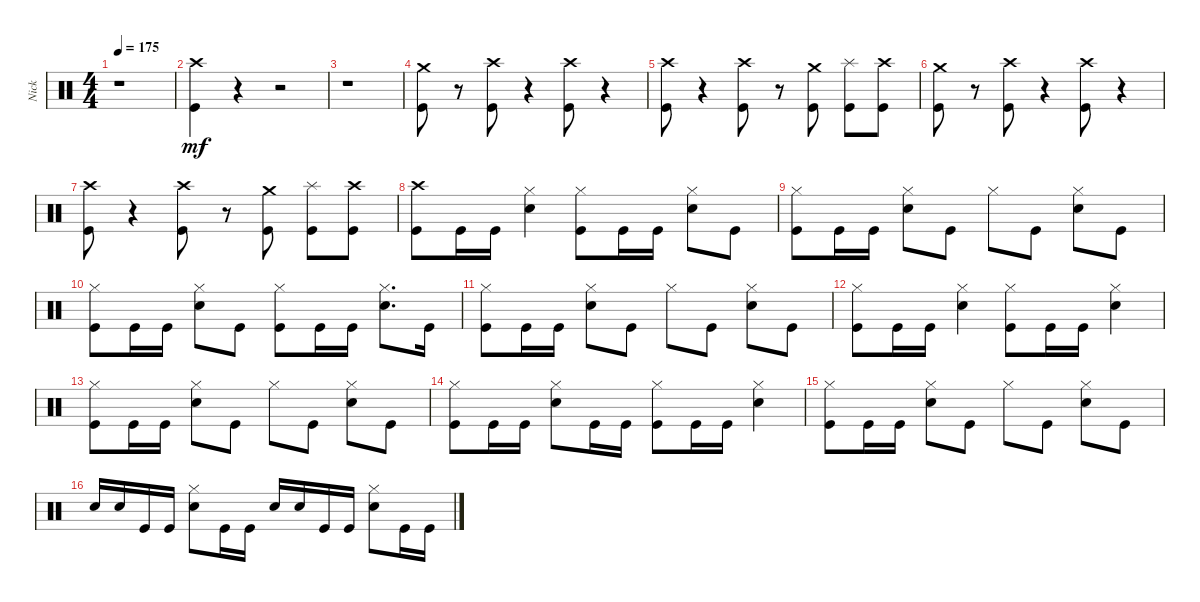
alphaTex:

\track ("Nick" "Nick") {instrument percussion}
\staff {score}
\articulation defaults
\ts (4 4)
\tempo 175
\clef neutral
\ks c
r.1{dy mf} |
("Kick (hit)" "Crash high (hit)").4 r.4 r.2 |
r.1 |
("Kick (hit)" "Crash medium (hit)").8 r.8 ("Kick (hit)" "Crash high (hit)").8 r.4 ("Kick (hit)" "Crash high (hit)").8 r.4 |
("Kick (hit)" "Crash high (hit)").8 r.4 ("Kick (hit)" "Crash high (hit)").8 r.8 ("Kick (hit)" "Crash medium (hit)").8 ("Kick (hit)" "Splash (hit)").8 ("Kick (hit)" "Crash high (hit)").8 |
("Kick (hit)" "Crash medium (hit)").8 r.8 ("Kick (hit)" "Crash high (hit)").8 r.4 ("Kick (hit)" "Crash high (hit)").8 r.4 |
("Kick (hit)" "Crash high (hit)").8 r.4 ("Kick (hit)" "Crash high (hit)").8 r.8 ("Kick (hit)" "Crash medium (hit)").8 ("Kick (hit)" "Splash (hit)").8 ("Kick (hit)" "Crash high (hit)").8 |
("Kick (hit)" "Crash high (hit)").8 "Kick (hit)".16 "Kick (hit)".16 ("Hi-Hat (closed)" "Snare (hit) 2").4 ("Kick (hit)" "Hi-Hat (closed)").8 "Kick (hit)".16 "Kick (hit)".16 ("Hi-Hat (closed)" "Snare (hit) 2").8 "Kick (hit)".8 |
("Kick (hit)" "Hi-Hat (closed)").8 "Kick (hit)".16 "Kick (hit)".16 ("Hi-Hat (closed)" "Snare (hit) 2").8 "Kick (hit)".8 "Hi-Hat (closed)".8 "Kick (hit)".8 ("Hi-Hat (closed)" "Snare (hit) 2").8 "Kick (hit)".8 |
("Kick (hit)" "Hi-Hat (closed)").8 "Kick (hit)".16 "Kick (hit)".16 ("Hi-Hat (closed)" "Snare (hit) 2").8 "Kick (hit)".8 ("Kick (hit)" "Hi-Hat (closed)").8 "Kick (hit)".16 "Kick (hit)".16 ("Hi-Hat (closed)" "Snare (hit) 2").8{d} "Kick (hit)".16 |
("Kick (hit)" "Hi-Hat (closed)").8 "Kick (hit)".16 "Kick (hit)".16 ("Hi-Hat (closed)" "Snare (hit) 2").8 "Kick (hit)".8 "Hi-Hat (closed)".8 "Kick (hit)".8 ("Hi-Hat (closed)" "Snare (hit) 2").8 "Kick (hit)".8 |
("Kick (hit)" "Hi-Hat (closed)").8 "Kick (hit)".16 "Kick (hit)".16 ("Hi-Hat (closed)" "Snare (hit) 2").4 ("Kick (hit)" "Hi-Hat (closed)").8 "Kick (hit)".16 "Kick (hit)".16 ("Hi-Hat (closed)" "Snare (hit) 2").4 |
("Kick (hit)" "Hi-Hat (closed)").8 "Kick (hit)".16 "Kick (hit)".16 ("Hi-Hat (closed)" "Snare (hit) 2").8 "Kick (hit)".8 "Hi-Hat (closed)".8 "Kick (hit)".8 ("Hi-Hat (closed)" "Snare (hit) 2").8 "Kick (hit)".8 |
("Kick (hit)" "Hi-Hat (closed)").8 "Kick (hit)".16 "Kick (hit)".16 ("Hi-Hat (closed)" "Snare (hit) 2").8 "Kick (hit)".16 "Kick (hit)".16 ("Kick (hit)" "Hi-Hat (closed)").8 "Kick (hit)".16 "Kick (hit)".16 ("Hi-Hat (closed)" "Snare (hit) 2").4 |
("Kick (hit)" "Hi-Hat (closed)").8 "Kick (hit)".16 "Kick (hit)".16 ("Hi-Hat (closed)" "Snare (hit) 2").8 "Kick (hit)".8 "Hi-Hat (closed)".8 "Kick (hit)".8 ("Hi-Hat (closed)" "Snare (hit) 2").8 "Kick (hit)".8 |
"Snare (hit) 2".16 "Snare (hit) 2".16 "Kick (hit)".16 "Kick (hit)".16 ("Hi-Hat (closed)" "Snare (hit) 2").8 "Kick (hit)".16 "Kick (hit)".16 "Snare (hit) 2".16 "Snare (hit) 2".16 "Kick (hit)".16 "Kick (hit)".16 ("Hi-Hat (closed)" "Snare (hit) 2").8 "Kick (hit)".16 "Kick (hit)".16
